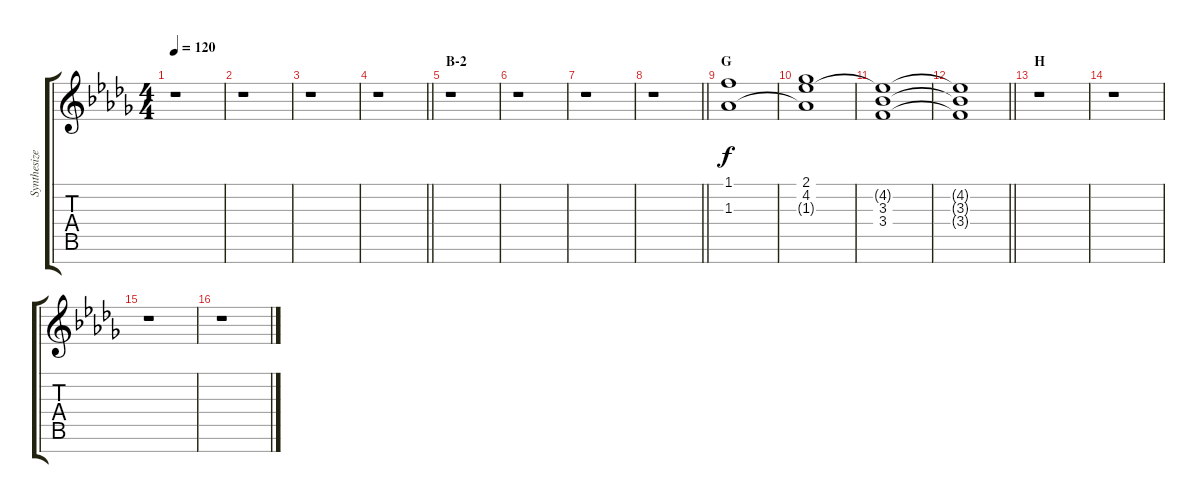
\track ("Synthesizer" "Synthesize") {instrument pad2warm}
\staff {score tabs}
\tuning (E5 B4 G4 D4 A3 E3 B2) {hide}
\ts (4 4)
\tempo 120
\clef g2
\ks db
r.1{dy f} |
r.1 |
r.1 |
\barLineRight lightlight
r.1 |
\section ("" "B-2")
r.1 |
r.1 |
r.1 |
\barLineRight lightlight
r.1 |
\section ("" "G")
(1.1 1.3).1 |
(2.1 4.2 1.3{t}).1 |
(4.2{t} 3.3 3.4).1 |
\barLineRight lightlight
(4.2{t} 3.3{t} 3.4{t}).1 |
\section ("" "H")
r.1 |
r.1 |
r.1 |
r.1
